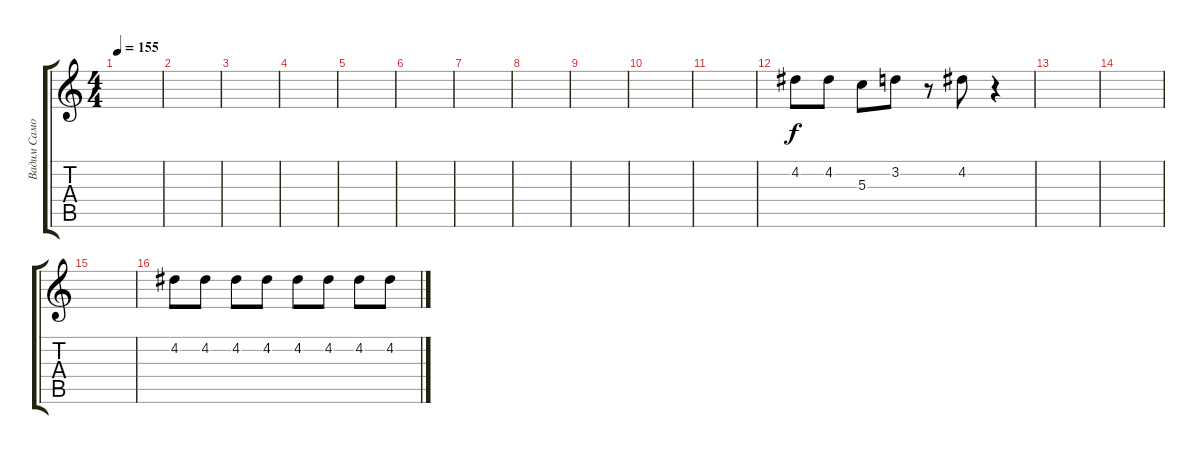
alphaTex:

\track ("Вадим Самойлов (Fender Stratocaster)" "Вадим Само") {instrument overdrivenguitar}
\staff {score tabs}
\tuning (E4 B3 G3 D3 A2 E2) {hide}
\ts (4 4)
\tempo 155
\clef g2
\ks c
|
|
|
|
|
|
|
|
|
|
|
4.2.8 4.2.8 5.3.8 3.2.8 r.8 4.2.8 r.4 |
|
|
|
4.2.8 4.2.8 4.2.8 4.2.8 4.2.8 4.2.8 4.2.8 4.2.8
